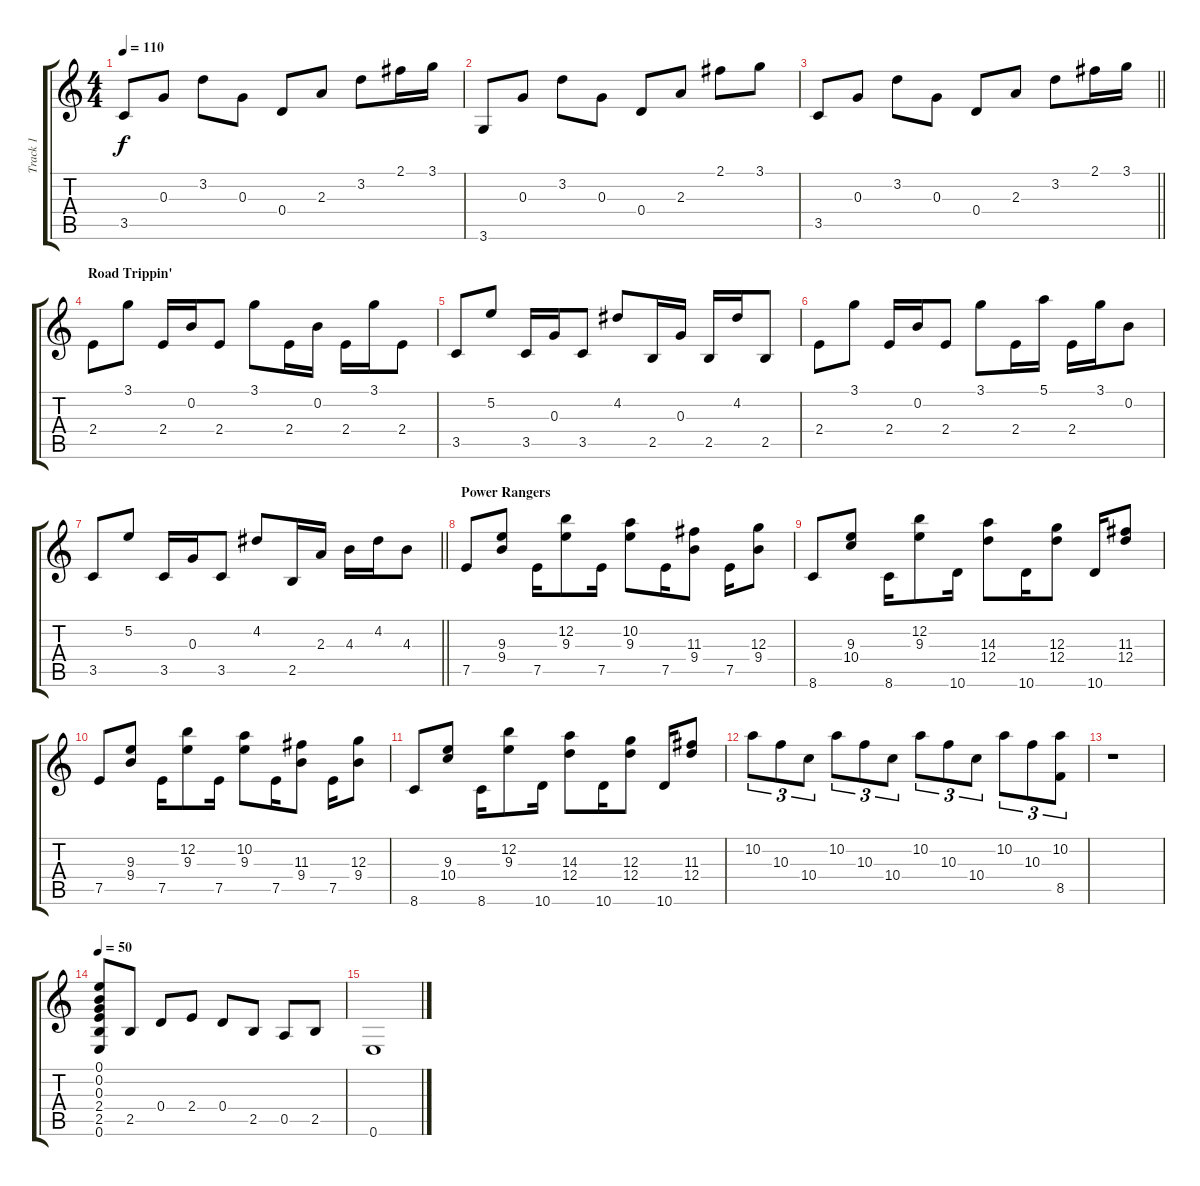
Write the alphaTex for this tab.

\track ("Track 1" "Track 1") {instrument acousticguitarsteel}
\staff {score tabs}
\tuning (E4 B3 G3 D3 A2 E2) {hide}
\ts (4 4)
\tempo 110
\clef g2
\ks c
3.5.8{dy f} 0.3.8 3.2.8 0.3.8 0.4.8 2.3.8 3.2.8 2.1.16 3.1.16 |
3.6.8 0.3.8 3.2.8 0.3.8 0.4.8 2.3.8 2.1.8 3.1.8 |
\barLineRight lightlight
3.5.8 0.3.8 3.2.8 0.3.8 0.4.8 2.3.8 3.2.8 2.1.16 3.1.16 |
\section ("" "Road Trippin'")
2.4.8 3.1.8 2.4.16 0.2.16 2.4.8 3.1.8 2.4.16 0.2.16 2.4.16 3.1.16 2.4.8 |
3.5.8 5.2.8 3.5.16 0.3.16 3.5.8 4.2.8 2.5.16 0.3.16 2.5.16 4.2.16 2.5.8 |
2.4.8 3.1.8 2.4.16 0.2.16 2.4.8 3.1.8 2.4.16 5.1.16 2.4.16 3.1.16 0.2.8 |
\barLineRight lightlight
3.5.8 5.2.8 3.5.16 0.3.16 3.5.8 4.2.8 2.5.16 2.3.16 4.3.16 4.2.16 4.3.8 |
\section ("" "Power Rangers")
7.5.8 (9.3 9.4).8 7.5.16 (12.2 9.3).8 7.5.16 (10.2 9.3).8 7.5.16 (11.3 9.4).8 7.5.16 (12.3 9.4).8 |
8.6.8 (9.3 10.4).8 8.6.16 (12.2 9.3).8 10.6.16 (14.3 12.4).8 10.6.16 (12.3 12.4).8 10.6.16 (11.3 12.4).8 |
7.5.8 (9.3 9.4).8 7.5.16 (12.2 9.3).8 7.5.16 (10.2 9.3).8 7.5.16 (11.3 9.4).8 7.5.16 (12.3 9.4).8 |
8.6.8 (9.3 10.4).8 8.6.16 (12.2 9.3).8 10.6.16 (14.3 12.4).8 10.6.16 (12.3 12.4).8 10.6.16 (11.3 12.4).8 |
10.2.8{tu (3 2)} 10.3.8{tu (3 2)} 10.4.8{tu (3 2)} 10.2.8{tu (3 2)} 10.3.8{tu (3 2)} 10.4.8{tu (3 2)} 10.2.8{tu (3 2)} 10.3.8{tu (3 2)} 10.4.8{tu (3 2)} 10.2.8{tu (3 2)} 10.3.8{tu (3 2)} (10.2 8.5).8{tu (3 2)} |
r.1 |
\tempo 50
(0.1 0.2 0.3 2.4 2.5 0.6).8 2.5.8 0.4.8 2.4.8 0.4.8 2.5.8 0.5.8 2.5.8 |
0.6.1
